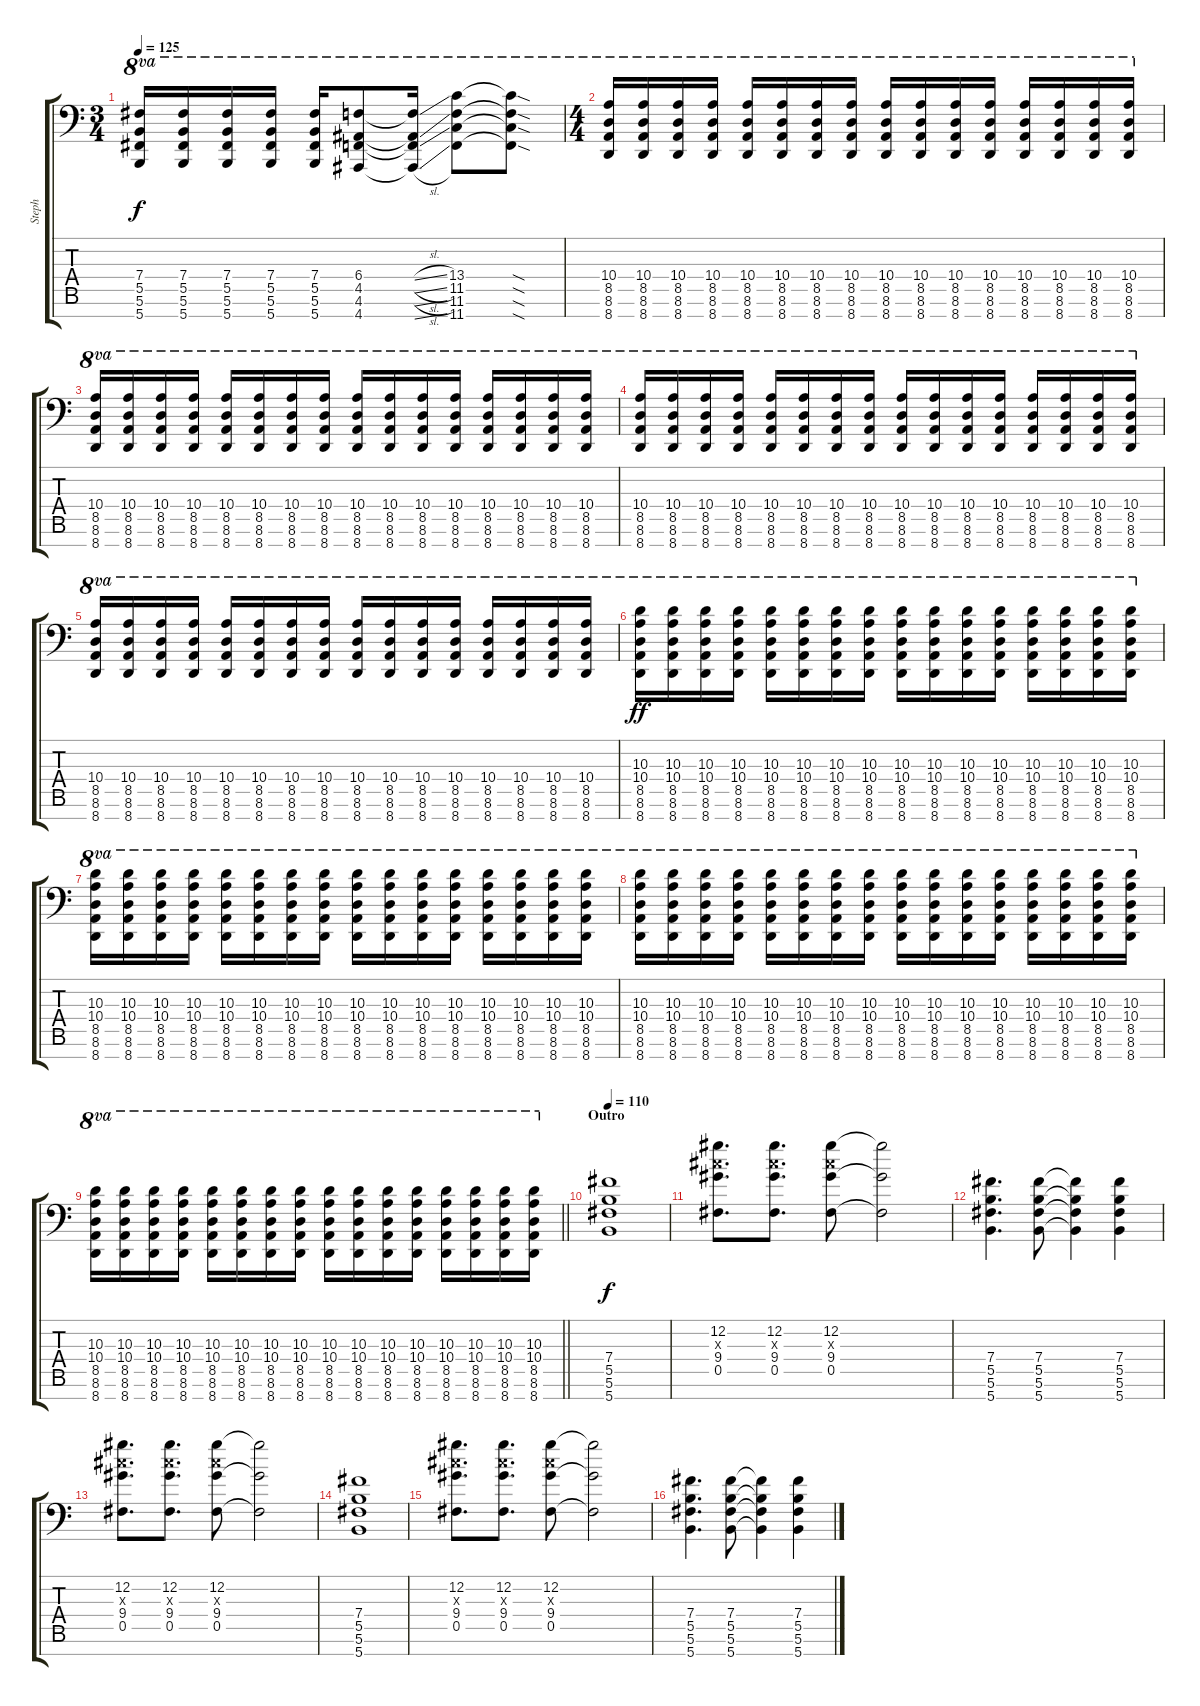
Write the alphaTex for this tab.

\track ("Steph" "Steph") {instrument distortionguitar}
\staff {score tabs}
\tuning (Db4 Ab3 E3 B2 Gb2 Db2 Gb1) {hide}
\ts (3 4)
\tempo 125
\clef f4
\ks c
(7.4 5.5 5.6 5.7).16{ot 8va dy f} (7.4 5.5 5.6 5.7).16{ot 8va} (7.4 5.5 5.6 5.7).16{ot 8va} (7.4 5.5 5.6 5.7).16{ot 8va} (7.4 5.5 5.6 5.7).16{ot 8va} (6.4 4.5 4.6 4.7).8{ot 8va} (6.4{sl t} 4.5{sl t} 4.6{sl t} 4.7{sl t}).16{ot 8va} (13.4 11.5 11.6 11.7).8{ot 8va} (13.4{sod t} 11.5{sod t} 11.6{sod t} 11.7{sod t}).8{ot 8va} |
\ts (4 4)
(10.4 8.5 8.6 8.7).16{ot 8va} (10.4 8.5 8.6 8.7).16{ot 8va} (10.4 8.5 8.6 8.7).16{ot 8va} (10.4 8.5 8.6 8.7).16{ot 8va} (10.4 8.5 8.6 8.7).16{ot 8va} (10.4 8.5 8.6 8.7).16{ot 8va} (10.4 8.5 8.6 8.7).16{ot 8va} (10.4 8.5 8.6 8.7).16{ot 8va} (10.4 8.5 8.6 8.7).16{ot 8va} (10.4 8.5 8.6 8.7).16{ot 8va} (10.4 8.5 8.6 8.7).16{ot 8va} (10.4 8.5 8.6 8.7).16{ot 8va} (10.4 8.5 8.6 8.7).16{ot 8va} (10.4 8.5 8.6 8.7).16{ot 8va} (10.4 8.5 8.6 8.7).16{ot 8va} (10.4 8.5 8.6 8.7).16{ot 8va} |
(10.4 8.5 8.6 8.7).16{ot 8va} (10.4 8.5 8.6 8.7).16{ot 8va} (10.4 8.5 8.6 8.7).16{ot 8va} (10.4 8.5 8.6 8.7).16{ot 8va} (10.4 8.5 8.6 8.7).16{ot 8va} (10.4 8.5 8.6 8.7).16{ot 8va} (10.4 8.5 8.6 8.7).16{ot 8va} (10.4 8.5 8.6 8.7).16{ot 8va} (10.4 8.5 8.6 8.7).16{ot 8va} (10.4 8.5 8.6 8.7).16{ot 8va} (10.4 8.5 8.6 8.7).16{ot 8va} (10.4 8.5 8.6 8.7).16{ot 8va} (10.4 8.5 8.6 8.7).16{ot 8va} (10.4 8.5 8.6 8.7).16{ot 8va} (10.4 8.5 8.6 8.7).16{ot 8va} (10.4 8.5 8.6 8.7).16{ot 8va} |
(10.4 8.5 8.6 8.7).16{ot 8va volume 16} (10.4 8.5 8.6 8.7).16{ot 8va} (10.4 8.5 8.6 8.7).16{ot 8va} (10.4 8.5 8.6 8.7).16{ot 8va} (10.4 8.5 8.6 8.7).16{ot 8va} (10.4 8.5 8.6 8.7).16{ot 8va} (10.4 8.5 8.6 8.7).16{ot 8va} (10.4 8.5 8.6 8.7).16{ot 8va} (10.4 8.5 8.6 8.7).16{ot 8va} (10.4 8.5 8.6 8.7).16{ot 8va} (10.4 8.5 8.6 8.7).16{ot 8va} (10.4 8.5 8.6 8.7).16{ot 8va} (10.4 8.5 8.6 8.7).16{ot 8va} (10.4 8.5 8.6 8.7).16{ot 8va} (10.4 8.5 8.6 8.7).16{ot 8va} (10.4 8.5 8.6 8.7).16{ot 8va} |
(10.4 8.5 8.6 8.7).16{ot 8va} (10.4 8.5 8.6 8.7).16{ot 8va} (10.4 8.5 8.6 8.7).16{ot 8va} (10.4 8.5 8.6 8.7).16{ot 8va} (10.4 8.5 8.6 8.7).16{ot 8va} (10.4 8.5 8.6 8.7).16{ot 8va} (10.4 8.5 8.6 8.7).16{ot 8va} (10.4 8.5 8.6 8.7).16{ot 8va} (10.4 8.5 8.6 8.7).16{ot 8va} (10.4 8.5 8.6 8.7).16{ot 8va} (10.4 8.5 8.6 8.7).16{ot 8va} (10.4 8.5 8.6 8.7).16{ot 8va} (10.4 8.5 8.6 8.7).16{ot 8va} (10.4 8.5 8.6 8.7).16{ot 8va} (10.4 8.5 8.6 8.7).16{ot 8va} (10.4 8.5 8.6 8.7).16{ot 8va} |
(10.3 10.4 8.5 8.6 8.7).16{ot 8va dy ff} (10.3 10.4 8.5 8.6 8.7).16{ot 8va} (10.3 10.4 8.5 8.6 8.7).16{ot 8va} (10.3 10.4 8.5 8.6 8.7).16{ot 8va} (10.3 10.4 8.5 8.6 8.7).16{ot 8va} (10.3 10.4 8.5 8.6 8.7).16{ot 8va} (10.3 10.4 8.5 8.6 8.7).16{ot 8va} (10.3 10.4 8.5 8.6 8.7).16{ot 8va} (10.3 10.4 8.5 8.6 8.7).16{ot 8va} (10.3 10.4 8.5 8.6 8.7).16{ot 8va} (10.3 10.4 8.5 8.6 8.7).16{ot 8va} (10.3 10.4 8.5 8.6 8.7).16{ot 8va} (10.3 10.4 8.5 8.6 8.7).16{ot 8va} (10.3 10.4 8.5 8.6 8.7).16{ot 8va} (10.3 10.4 8.5 8.6 8.7).16{ot 8va} (10.3 10.4 8.5 8.6 8.7).16{ot 8va} |
(10.3 10.4 8.5 8.6 8.7).16{ot 8va} (10.3 10.4 8.5 8.6 8.7).16{ot 8va} (10.3 10.4 8.5 8.6 8.7).16{ot 8va} (10.3 10.4 8.5 8.6 8.7).16{ot 8va} (10.3 10.4 8.5 8.6 8.7).16{ot 8va} (10.3 10.4 8.5 8.6 8.7).16{ot 8va} (10.3 10.4 8.5 8.6 8.7).16{ot 8va} (10.3 10.4 8.5 8.6 8.7).16{ot 8va} (10.3 10.4 8.5 8.6 8.7).16{ot 8va} (10.3 10.4 8.5 8.6 8.7).16{ot 8va} (10.3 10.4 8.5 8.6 8.7).16{ot 8va} (10.3 10.4 8.5 8.6 8.7).16{ot 8va} (10.3 10.4 8.5 8.6 8.7).16{ot 8va} (10.3 10.4 8.5 8.6 8.7).16{ot 8va} (10.3 10.4 8.5 8.6 8.7).16{ot 8va} (10.3 10.4 8.5 8.6 8.7).16{ot 8va} |
(10.3 10.4 8.5 8.6 8.7).16{ot 8va} (10.3 10.4 8.5 8.6 8.7).16{ot 8va} (10.3 10.4 8.5 8.6 8.7).16{ot 8va} (10.3 10.4 8.5 8.6 8.7).16{ot 8va} (10.3 10.4 8.5 8.6 8.7).16{ot 8va} (10.3 10.4 8.5 8.6 8.7).16{ot 8va} (10.3 10.4 8.5 8.6 8.7).16{ot 8va} (10.3 10.4 8.5 8.6 8.7).16{ot 8va} (10.3 10.4 8.5 8.6 8.7).16{ot 8va} (10.3 10.4 8.5 8.6 8.7).16{ot 8va} (10.3 10.4 8.5 8.6 8.7).16{ot 8va} (10.3 10.4 8.5 8.6 8.7).16{ot 8va} (10.3 10.4 8.5 8.6 8.7).16{ot 8va} (10.3 10.4 8.5 8.6 8.7).16{ot 8va} (10.3 10.4 8.5 8.6 8.7).16{ot 8va} (10.3 10.4 8.5 8.6 8.7).16{ot 8va} |
\barLineRight lightlight
(10.3 10.4 8.5 8.6 8.7).16{ot 8va} (10.3 10.4 8.5 8.6 8.7).16{ot 8va} (10.3 10.4 8.5 8.6 8.7).16{ot 8va} (10.3 10.4 8.5 8.6 8.7).16{ot 8va} (10.3 10.4 8.5 8.6 8.7).16{ot 8va} (10.3 10.4 8.5 8.6 8.7).16{ot 8va} (10.3 10.4 8.5 8.6 8.7).16{ot 8va} (10.3 10.4 8.5 8.6 8.7).16{ot 8va} (10.3 10.4 8.5 8.6 8.7).16{ot 8va} (10.3 10.4 8.5 8.6 8.7).16{ot 8va} (10.3 10.4 8.5 8.6 8.7).16{ot 8va} (10.3 10.4 8.5 8.6 8.7).16{ot 8va} (10.3 10.4 8.5 8.6 8.7).16{ot 8va} (10.3 10.4 8.5 8.6 8.7).16{ot 8va} (10.3 10.4 8.5 8.6 8.7).16{ot 8va} (10.3 10.4 8.5 8.6 8.7).16{ot 8va} |
\section ("" "Outro")
\tempo 110
(7.4 5.5 5.6 5.7).1{dy f} |
(12.2 9.3{x} 9.4 0.5).8{d} (12.2 9.3{x} 9.4 0.5).8{d} (12.2 9.3{x} 9.4 0.5).8 (12.2{t} 9.4{t} 0.5{t}).2 |
(7.4 5.5 5.6 5.7).4{d} (7.4 5.5 5.6 5.7).8 (7.4{t} 5.5{t} 5.6{t} 5.7{t}).4 (7.4 5.5 5.6 5.7).4 |
(12.2 9.3{x} 9.4 0.5).8{d} (12.2 9.3{x} 9.4 0.5).8{d} (12.2 9.3{x} 9.4 0.5).8 (12.2{t} 9.4{t} 0.5{t}).2 |
(7.4 5.5 5.6 5.7).1 |
(12.2 9.3{x} 9.4 0.5).8{d} (12.2 9.3{x} 9.4 0.5).8{d} (12.2 9.3{x} 9.4 0.5).8 (12.2{t} 9.4{t} 0.5{t}).2 |
(7.4 5.5 5.6 5.7).4{d} (7.4 5.5 5.6 5.7).8 (7.4{t} 5.5{t} 5.6{t} 5.7{t}).4 (7.4 5.5 5.6 5.7).4
